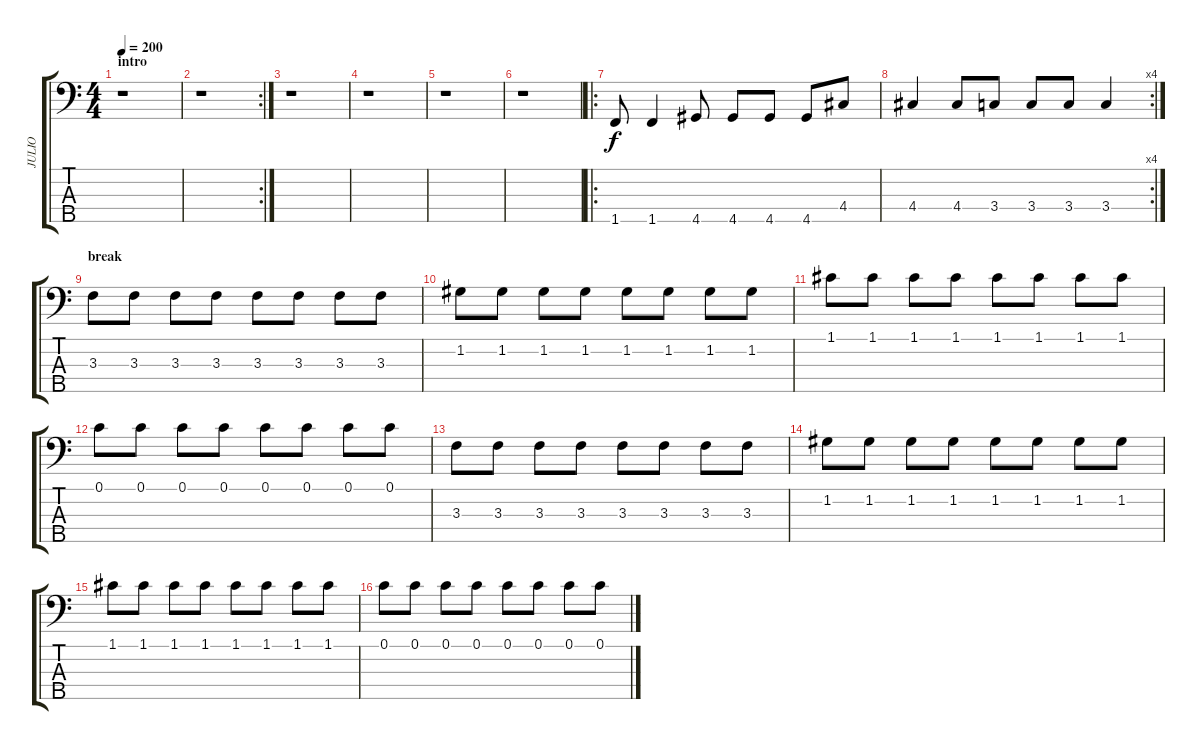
\track ("JULIO" "JULIO") {instrument electricbasspick}
\staff {score tabs}
\tuning (C3 G2 D2 A1 E1) {hide}
\ts (4 4)
\section ("" "intro")
\tempo 200
\clef f4
\ks c
r.1{dy f instrument electricbasspick} |
\rc 2
r.1 |
r.1 |
r.1 |
r.1 |
r.1 |
\ro
1.5.8 1.5.4 4.5.8 4.5.8 4.5.8 4.5.8 4.4.8 |
\rc 4
4.4.4 4.4.8 3.4.8 3.4.8 3.4.8 3.4.4 |
\section ("" "break")
3.3.8 3.3.8 3.3.8 3.3.8 3.3.8 3.3.8 3.3.8 3.3.8 |
1.2.8 1.2.8 1.2.8 1.2.8 1.2.8 1.2.8 1.2.8 1.2.8 |
1.1.8 1.1.8 1.1.8 1.1.8 1.1.8 1.1.8 1.1.8 1.1.8 |
0.1.8 0.1.8 0.1.8 0.1.8 0.1.8 0.1.8 0.1.8 0.1.8 |
3.3.8 3.3.8 3.3.8 3.3.8 3.3.8 3.3.8 3.3.8 3.3.8 |
1.2.8 1.2.8 1.2.8 1.2.8 1.2.8 1.2.8 1.2.8 1.2.8 |
1.1.8 1.1.8 1.1.8 1.1.8 1.1.8 1.1.8 1.1.8 1.1.8 |
0.1.8 0.1.8 0.1.8 0.1.8 0.1.8 0.1.8 0.1.8 0.1.8
